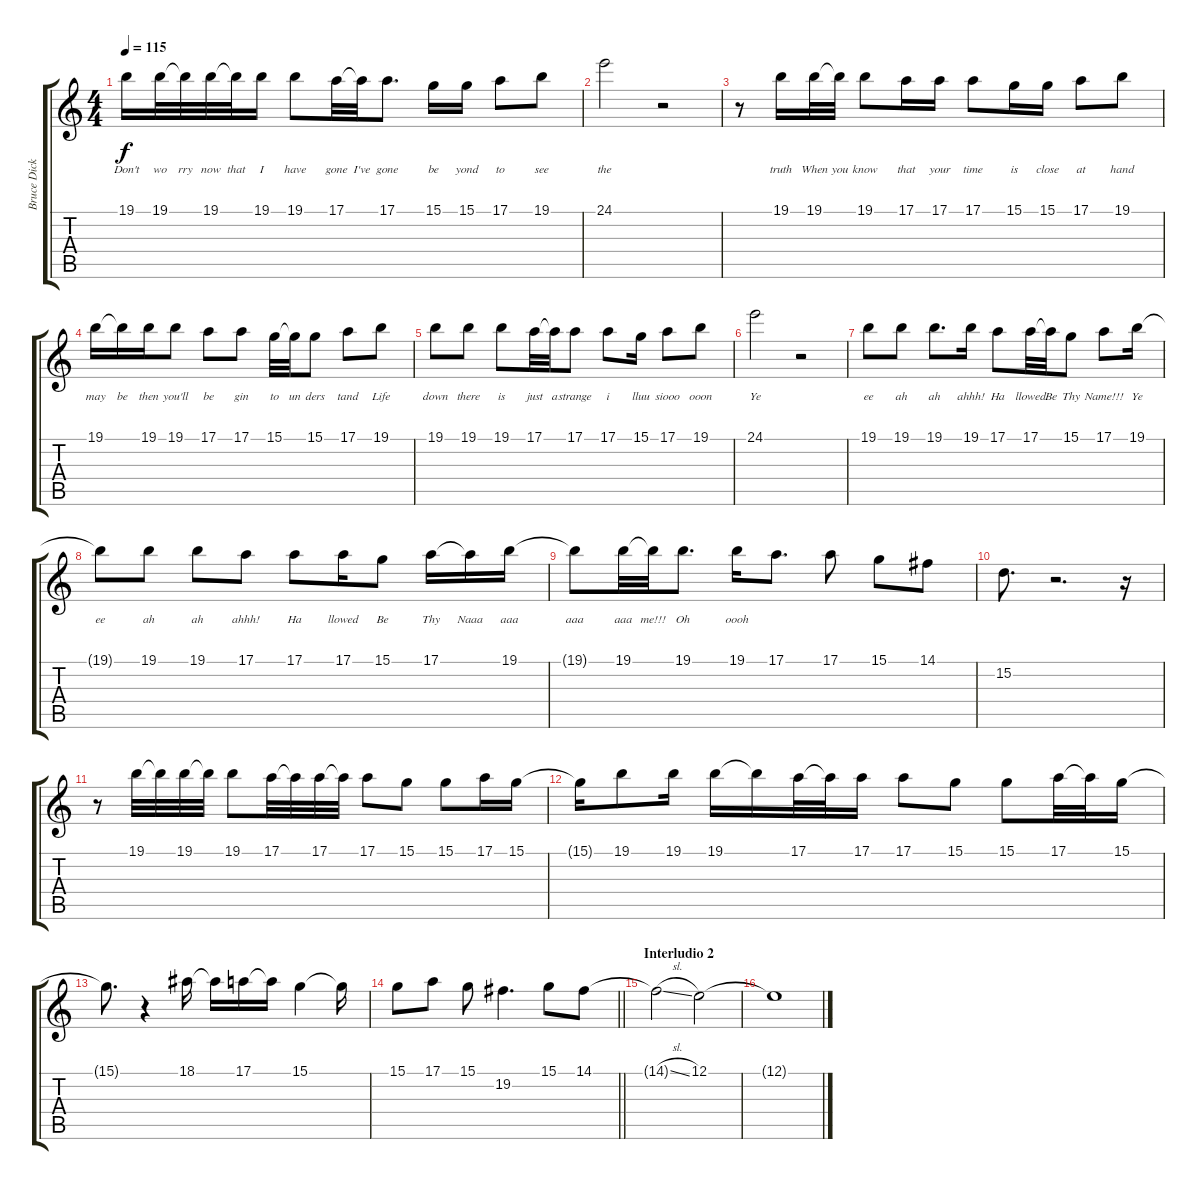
\track ("Bruce Dickinson" "Bruce Dick") {instrument lead2sawtooth}
\staff {score tabs}
\tuning (E4 B3 G3 D3 A2 E2) {hide}
\ts (4 4)
\tempo 115
\clef g2
\ks c
19.1{t}.16{lyrics (0 "Don't") lyrics (1 "") lyrics (2 "") lyrics (3 "") lyrics (4 "") dy f} 19.1.32{lyrics (0 "wo") lyrics (1 "") lyrics (2 "") lyrics (3 "") lyrics (4 "")} 19.1{t}.32{lyrics (0 "rry") lyrics (1 "") lyrics (2 "") lyrics (3 "") lyrics (4 "")} 19.1.32{lyrics (0 "now") lyrics (1 "") lyrics (2 "") lyrics (3 "") lyrics (4 "")} 19.1{t}.32{lyrics (0 "that") lyrics (1 "") lyrics (2 "") lyrics (3 "") lyrics (4 "")} 19.1.16{lyrics (0 "I") lyrics (1 "") lyrics (2 "") lyrics (3 "") lyrics (4 "")} 19.1.8{lyrics (0 "have") lyrics (1 "") lyrics (2 "") lyrics (3 "") lyrics (4 "")} 17.1.32{lyrics (0 "gone") lyrics (1 "") lyrics (2 "") lyrics (3 "") lyrics (4 "")} 17.1{t}.32{lyrics (0 "I've") lyrics (1 "") lyrics (2 "") lyrics (3 "") lyrics (4 "")} 17.1.8{d lyrics (0 "gone") lyrics (1 "") lyrics (2 "") lyrics (3 "") lyrics (4 "")} 15.1.16{lyrics (0 "be") lyrics (1 "") lyrics (2 "") lyrics (3 "") lyrics (4 "")} 15.1.16{lyrics (0 "yond") lyrics (1 "") lyrics (2 "") lyrics (3 "") lyrics (4 "")} 17.1.8{lyrics (0 "to") lyrics (1 "") lyrics (2 "") lyrics (3 "") lyrics (4 "")} 19.1.8{lyrics (0 "see") lyrics (1 "") lyrics (2 "") lyrics (3 "") lyrics (4 "")} |
24.1.2{lyrics (0 "the") lyrics (1 "") lyrics (2 "") lyrics (3 "") lyrics (4 "")} r.2 |
r.8 19.1.16{lyrics (0 "truth") lyrics (1 "") lyrics (2 "") lyrics (3 "") lyrics (4 "")} 19.1.32{lyrics (0 "When") lyrics (1 "") lyrics (2 "") lyrics (3 "") lyrics (4 "")} 19.1{t}.32{lyrics (0 "you") lyrics (1 "") lyrics (2 "") lyrics (3 "") lyrics (4 "")} 19.1.8{lyrics (0 "know") lyrics (1 "") lyrics (2 "") lyrics (3 "") lyrics (4 "")} 17.1.16{lyrics (0 "that") lyrics (1 "") lyrics (2 "") lyrics (3 "") lyrics (4 "")} 17.1.16{lyrics (0 "your") lyrics (1 "") lyrics (2 "") lyrics (3 "") lyrics (4 "")} 17.1.8{lyrics (0 "time") lyrics (1 "") lyrics (2 "") lyrics (3 "") lyrics (4 "")} 15.1.16{lyrics (0 "is") lyrics (1 "") lyrics (2 "") lyrics (3 "") lyrics (4 "")} 15.1.16{lyrics (0 "close") lyrics (1 "") lyrics (2 "") lyrics (3 "") lyrics (4 "")} 17.1.8{lyrics (0 "at") lyrics (1 "") lyrics (2 "") lyrics (3 "") lyrics (4 "")} 19.1.8{lyrics (0 "hand") lyrics (1 "") lyrics (2 "") lyrics (3 "") lyrics (4 "")} |
19.1.16{lyrics (0 "may") lyrics (1 "") lyrics (2 "") lyrics (3 "") lyrics (4 "")} 19.1{t}.16{lyrics (0 "be") lyrics (1 "") lyrics (2 "") lyrics (3 "") lyrics (4 "")} 19.1.16{lyrics (0 "then") lyrics (1 "") lyrics (2 "") lyrics (3 "") lyrics (4 "")} 19.1.8{lyrics (0 "you'll") lyrics (1 "") lyrics (2 "") lyrics (3 "") lyrics (4 "")} 17.1.8{lyrics (0 "be") lyrics (1 "") lyrics (2 "") lyrics (3 "") lyrics (4 "")} 17.1.8{lyrics (0 "gin") lyrics (1 "") lyrics (2 "") lyrics (3 "") lyrics (4 "")} 15.1.32{lyrics (0 "to") lyrics (1 "") lyrics (2 "") lyrics (3 "") lyrics (4 "")} 15.1{t}.32{lyrics (0 "un") lyrics (1 "") lyrics (2 "") lyrics (3 "") lyrics (4 "")} 15.1.8{lyrics (0 "ders") lyrics (1 "") lyrics (2 "") lyrics (3 "") lyrics (4 "")} 17.1.8{lyrics (0 "tand") lyrics (1 "") lyrics (2 "") lyrics (3 "") lyrics (4 "")} 19.1.8{lyrics (0 "Life") lyrics (1 "") lyrics (2 "") lyrics (3 "") lyrics (4 "")} |
19.1.8{lyrics (0 "down") lyrics (1 "") lyrics (2 "") lyrics (3 "") lyrics (4 "")} 19.1.8{lyrics (0 "there") lyrics (1 "") lyrics (2 "") lyrics (3 "") lyrics (4 "")} 19.1.8{lyrics (0 "is") lyrics (1 "") lyrics (2 "") lyrics (3 "") lyrics (4 "")} 17.1.32{lyrics (0 "just") lyrics (1 "") lyrics (2 "") lyrics (3 "") lyrics (4 "")} 17.1{t}.32{lyrics (0 "a") lyrics (1 "") lyrics (2 "") lyrics (3 "") lyrics (4 "")} 17.1.8{lyrics (0 "strange") lyrics (1 "") lyrics (2 "") lyrics (3 "") lyrics (4 "")} 17.1.8{lyrics (0 "i") lyrics (1 "") lyrics (2 "") lyrics (3 "") lyrics (4 "")} 15.1.16{lyrics (0 "lluu") lyrics (1 "") lyrics (2 "") lyrics (3 "") lyrics (4 "")} 17.1.8{lyrics (0 "siooo") lyrics (1 "") lyrics (2 "") lyrics (3 "") lyrics (4 "")} 19.1.8{lyrics (0 "ooon") lyrics (1 "") lyrics (2 "") lyrics (3 "") lyrics (4 "")} |
24.1.2{lyrics (0 "Ye") lyrics (1 "") lyrics (2 "") lyrics (3 "") lyrics (4 "")} r.2 |
19.1.8{lyrics (0 "ee") lyrics (1 "") lyrics (2 "") lyrics (3 "") lyrics (4 "")} 19.1.8{lyrics (0 "ah") lyrics (1 "") lyrics (2 "") lyrics (3 "") lyrics (4 "")} 19.1.8{d lyrics (0 "ah") lyrics (1 "") lyrics (2 "") lyrics (3 "") lyrics (4 "")} 19.1.16{lyrics (0 "ahhh!") lyrics (1 "") lyrics (2 "") lyrics (3 "") lyrics (4 "")} 17.1.8{lyrics (0 "Ha") lyrics (1 "") lyrics (2 "") lyrics (3 "") lyrics (4 "")} 17.1.32{lyrics (0 "llowed") lyrics (1 "") lyrics (2 "") lyrics (3 "") lyrics (4 "")} 17.1{t}.32{lyrics (0 "Be") lyrics (1 "") lyrics (2 "") lyrics (3 "") lyrics (4 "")} 15.1.8{lyrics (0 "Thy") lyrics (1 "") lyrics (2 "") lyrics (3 "") lyrics (4 "")} 17.1.8{lyrics (0 "Name!!!") lyrics (1 "") lyrics (2 "") lyrics (3 "") lyrics (4 "")} 19.1.16{lyrics (0 "Ye") lyrics (1 "") lyrics (2 "") lyrics (3 "") lyrics (4 "")} |
19.1{t}.8{lyrics (0 "ee") lyrics (1 "") lyrics (2 "") lyrics (3 "") lyrics (4 "")} 19.1.8{lyrics (0 "ah") lyrics (1 "") lyrics (2 "") lyrics (3 "") lyrics (4 "")} 19.1.8{lyrics (0 "ah") lyrics (1 "") lyrics (2 "") lyrics (3 "") lyrics (4 "")} 17.1.8{lyrics (0 "ahhh!") lyrics (1 "") lyrics (2 "") lyrics (3 "") lyrics (4 "")} 17.1.8{lyrics (0 "Ha") lyrics (1 "") lyrics (2 "") lyrics (3 "") lyrics (4 "")} 17.1.16{lyrics (0 "llowed") lyrics (1 "") lyrics (2 "") lyrics (3 "") lyrics (4 "")} 15.1.8{lyrics (0 "Be") lyrics (1 "") lyrics (2 "") lyrics (3 "") lyrics (4 "")} 17.1.16{lyrics (0 "Thy") lyrics (1 "") lyrics (2 "") lyrics (3 "") lyrics (4 "")} 17.1{t}.16{lyrics (0 "Naaa") lyrics (1 "") lyrics (2 "") lyrics (3 "") lyrics (4 "")} 19.1.16{lyrics (0 "aaa") lyrics (1 "") lyrics (2 "") lyrics (3 "") lyrics (4 "")} |
19.1{t}.8{lyrics (0 "aaa") lyrics (1 "") lyrics (2 "") lyrics (3 "") lyrics (4 "")} 19.1.32{lyrics (0 "aaa") lyrics (1 "") lyrics (2 "") lyrics (3 "") lyrics (4 "")} 19.1{t}.32{lyrics (0 "me!!!") lyrics (1 "") lyrics (2 "") lyrics (3 "") lyrics (4 "")} 19.1.8{d lyrics (0 "Oh") lyrics (1 "") lyrics (2 "") lyrics (3 "") lyrics (4 "")} 19.1.16{lyrics (0 "oooh") lyrics (1 "") lyrics (2 "") lyrics (3 "") lyrics (4 "")} 17.1.8{d} 17.1.8 15.1.8 14.1.8 |
15.2.8{d} r.2{d} r.16 |
r.8 19.1.32 19.1{t}.32 19.1.32 19.1{t}.32 19.1.8 17.1.32 17.1{t}.32 17.1.32 17.1{t}.32 17.1.8 15.1.8 15.1.8 17.1.16 15.1.16 |
15.1{t}.16 19.1.8 19.1.16 19.1.16 19.1{t}.16 17.1.32 17.1{t}.32 17.1.16 17.1.8 15.1.8 15.1.8 17.1.32 17.1{t}.32 15.1.16 |
15.1{t}.8{d} r.4 18.1.16 18.1{t}.16 17.1.16 17.1{t}.16 15.1.4 15.1{t}.16 |
\barLineRight lightlight
15.1.8 17.1.8 15.1.8 19.2.4{d} 15.1.8 14.1.8 |
\section ("" "Interludio 2")
14.1{sl t}.2 12.1.2 |
12.1{sl t}.1
